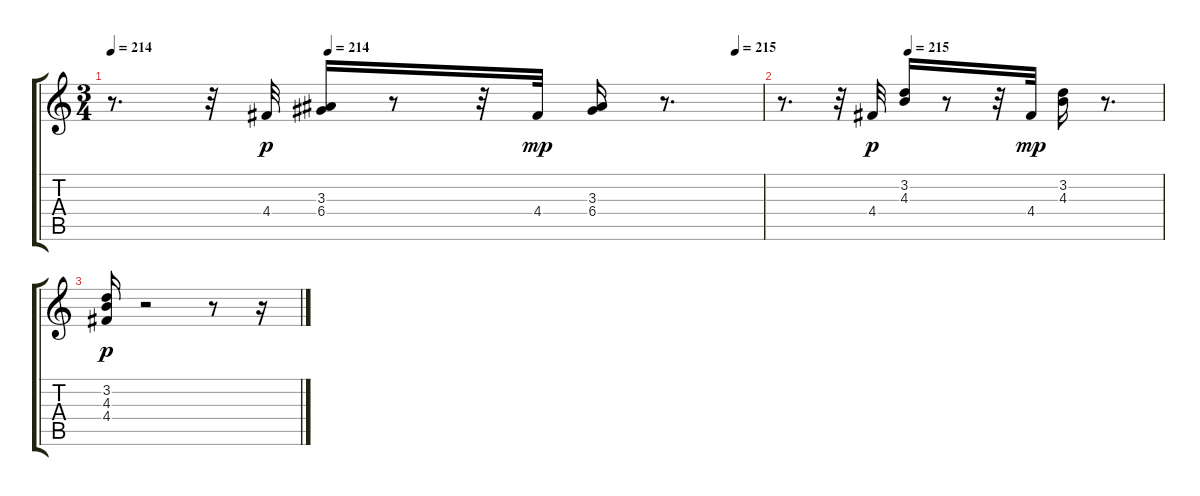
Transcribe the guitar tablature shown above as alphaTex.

\track "" {instrument acousticguitarsteel}
\staff {score tabs}
\tuning (E4 B3 G3 D3 A2 E2) {hide}
\ts (3 4)
\tempo 214
\tempo (214 0.3333333333333333)
\tempo (215 0.9583333333333334)
\clef g2
\ks c
r.8{d dy mp} r.32 4.4.32{dy p} (3.3 6.4).16 r.8 r.32 4.4.32{dy mp} (3.3 6.4).16 r.8{d} |
\tempo (215 0.3333333333333333)
r.8{d} r.32 4.4.32{dy p} (3.2 4.3).16 r.8 r.32 4.4.32{dy mp} (3.2 4.3).16 r.8{d} |
(3.2 4.3 4.4).16{dy p} r.2 r.8 r.16
